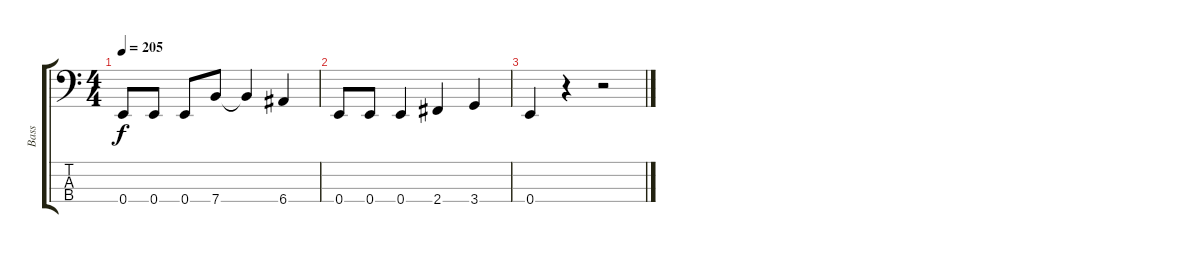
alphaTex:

\track ("Bass" "Bass") {instrument electricbasspick}
\staff {score tabs}
\tuning (G2 D2 A1 E1) {hide}
\ts (4 4)
\tempo 205
\clef f4
\ks c
0.4.8{dy f} 0.4.8 0.4.8 7.4.8 7.4{t}.4 6.4.4 |
0.4.8 0.4.8 0.4.4 2.4.4 3.4.4 |
0.4.4 r.4 r.2
